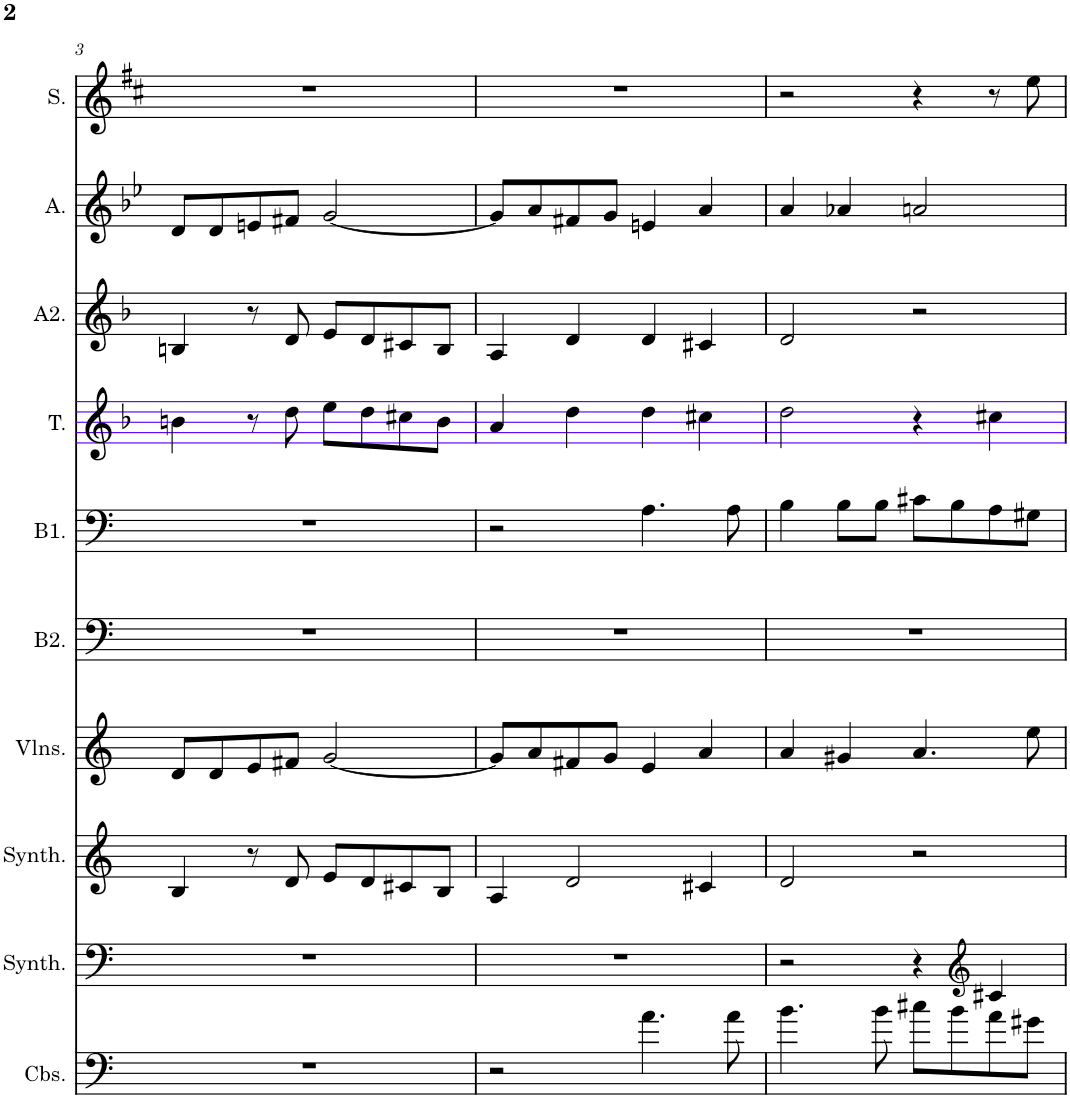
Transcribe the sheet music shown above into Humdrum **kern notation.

**kern	**kern	**kern	**kern	**kern	**kern	**kern	**kern	**kern	**kern
*part10	*part9	*part8	*part7	*part6	*part5	*part4	*part3	*part2	*part1
*staff10	*staff9	*staff8	*staff7	*staff6	*staff5	*staff4	*staff3	*staff2	*staff1
*I"Contrebasses, D'Bass/Strings, etc	*I"Synthétiseur d'instruments à cordes, Synth strings, etc	*I"Synthétiseur d'instruments à cordes, Synth strings 2	*I"Violons, 1st violins	*I"Basse2	*I"Basse1	*I"Tenor	*I"Alto2	*I"Alto	*I"Soprano
*I'Cbs.	*I'Synth.	*I'Synth.	*I'Vlns.	*I'B2.	*I'B1.	*I'T.	*I'A2.	*I'A.	*I'S.
!!LO:PB:g=z
*clefF4	*clefF4	*clefG2	*clefG2	*clefF4	*clefF4	*clefG2	*clefG2	*clefG2	*clefG2
*Trd7c12	*	*	*	*	*	*	*	*	*
*k[]	*k[]	*k[]	*k[]	*k[]	*k[]	*k[b-]	*k[b-]	*k[b-e-]	*k[f#c#]
*M4/4	*M4/4	*M4/4	*M4/4	*M4/4	*M4/4	*M4/4	*M4/4	*M4/4	*M4/4
=3	=3	=3	=3	=3	=3	=3	=3	=3	=3
1r	1r	4B/	8d/L	1r	1r	4bn\	4Bn/	8d/L	1r
.	.	.	8d/	.	.	.	.	8d/	.
.	.	8r	8e/	.	.	8r	8r	8en/	.
.	.	8d/	8f#X/J	.	.	8dd\	8d/	8f#X/J	.
.	.	8e/L	[2g/	.	.	8ee\L	8e/L	[2g/	.
.	.	8d/	.	.	.	8dd\	8d/	.	.
.	.	8c#X/	.	.	.	8cc#X\	8c#X/	.	.
.	.	8B/J	.	.	.	8b\J	8B/J	.	.
=4	=4	=4	=4	=4	=4	=4	=4	=4	=4
2r	1r	4A/	8g/L]	1r	2r	4a/	4A/	8g/L]	1r
.	.	.	8a/	.	.	.	.	8a/	.
.	.	2d/	8f#X/	.	.	4dd\	4d/	8f#X/	.
.	.	.	8g/J	.	.	.	.	8g/J	.
4.a\	.	.	4e/	.	4.A\	4dd\	4d/	4en/	.
.	.	4c#X/	4a/	.	.	4cc#X\	4c#X/	4a/	.
8a\	.	.	.	.	8A\	.	.	.	.
=5	=5	=5	=5	=5	=5	=5	=5	=5	=5
4.b\	2r	2d/	4a/	1r	4B\	2dd\	2d/	4a/	2r
.	.	.	4g#X/	.	8B\L	.	.	4a-X/	.
8b\	.	.	.	.	8B\J	.	.	.	.
8cc#X\L	4r	2r	4.a/	.	8c#X\L	4r	2r	2an/	4r
8b\	.	.	.	.	8B\	.	.	.	.
*	*clefG2	*	*	*	*	*	*	*	*
8a\	4c#X/	.	.	.	8A\	4cc#X\	.	.	8r
8g#X\J	.	.	8ee\	.	8G#X\J	.	.	.	8ee\
=	=	=	=	=	=	=	=	=	=
*-	*-	*-	*-	*-	*-	*-	*-	*-	*-
